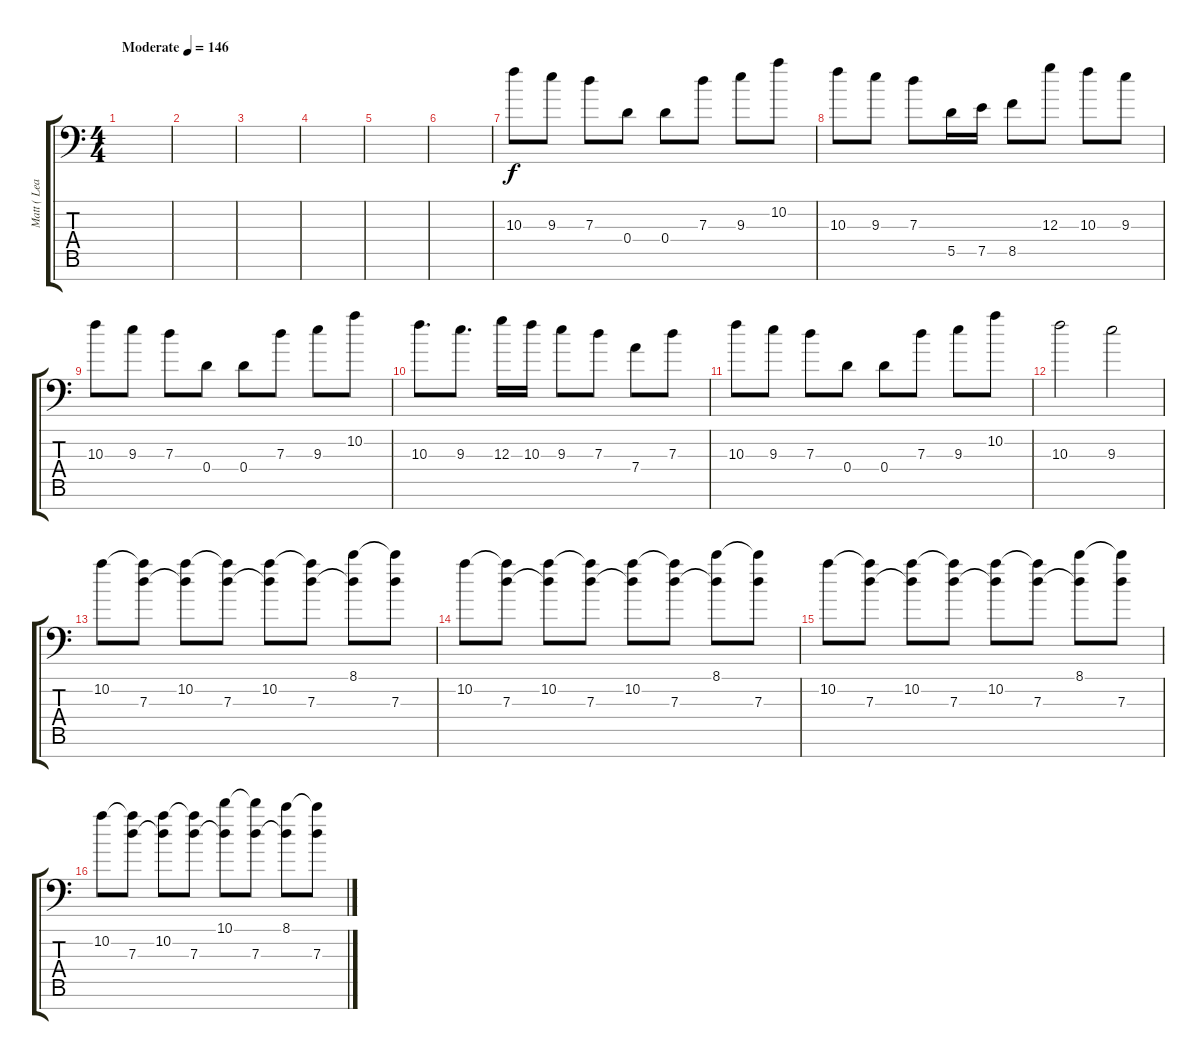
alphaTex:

\track ("Matt ( Lead )" "Matt ( Lea") {instrument distortionguitar}
\staff {score tabs}
\tuning (E4 B3 G3 D3 A2 E2 A1) {hide}
\ts (4 4)
\tempo (146 "Moderate")
\clef f4
\ks c
|
|
|
|
|
|
10.3.8 9.3.8 7.3.8 0.4.8 0.4.8 7.3.8 9.3.8 10.2.8 |
10.3.8 9.3.8 7.3.8 5.5.16 7.5.16 8.5.8 12.3.8 10.3.8 9.3.8 |
10.3.8 9.3.8 7.3.8 0.4.8 0.4.8 7.3.8 9.3.8 10.2.8 |
10.3.8{d} 9.3.8{d} 12.3.16 10.3.16 9.3.8 7.3.8 7.4.8 7.3.8 |
10.3.8 9.3.8 7.3.8 0.4.8 0.4.8 7.3.8 9.3.8 10.2.8 |
10.3.2 9.3.2 |
10.2.8{volume 8} (10.2{t} 7.3).8 (10.2 7.3{t}).8 (10.2{t} 7.3).8 (10.2 7.3{t}).8 (10.2{t} 7.3).8 (8.1 7.3{t}).8 (8.1{t} 7.3).8 |
10.2.8 (10.2{t} 7.3).8 (10.2 7.3{t}).8 (10.2{t} 7.3).8 (10.2 7.3{t}).8 (10.2{t} 7.3).8 (8.1 7.3{t}).8 (8.1{t} 7.3).8 |
10.2.8 (10.2{t} 7.3).8 (10.2 7.3{t}).8 (10.2{t} 7.3).8 (10.2 7.3{t}).8 (10.2{t} 7.3).8 (8.1 7.3{t}).8 (8.1{t} 7.3).8 |
10.2.8 (10.2{t} 7.3).8 (10.2 7.3{t}).8 (10.2{t} 7.3).8 (10.1 7.3{t}).8 (10.1{t} 7.3).8 (8.1 7.3{t}).8 (8.1{t} 7.3).8
